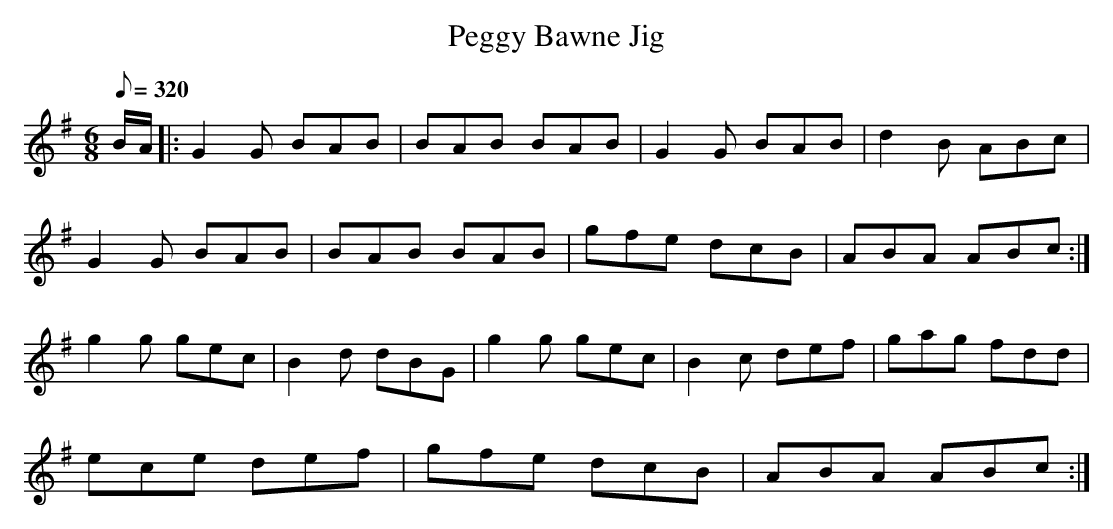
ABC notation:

X:1
T: Peggy Bawne Jig
M: 6/8
L: 1/8
Q: 320
K: G
B/A/|: G2G BAB| BAB BAB| G2G BAB| d2B ABc|
G2G BAB| BAB BAB| gfe dcB| ABA ABc :|
g2g gec| B2d dBG| g2g gec| B2c def| gag fdd|
ece def| gfe dcB| ABA ABc :|
